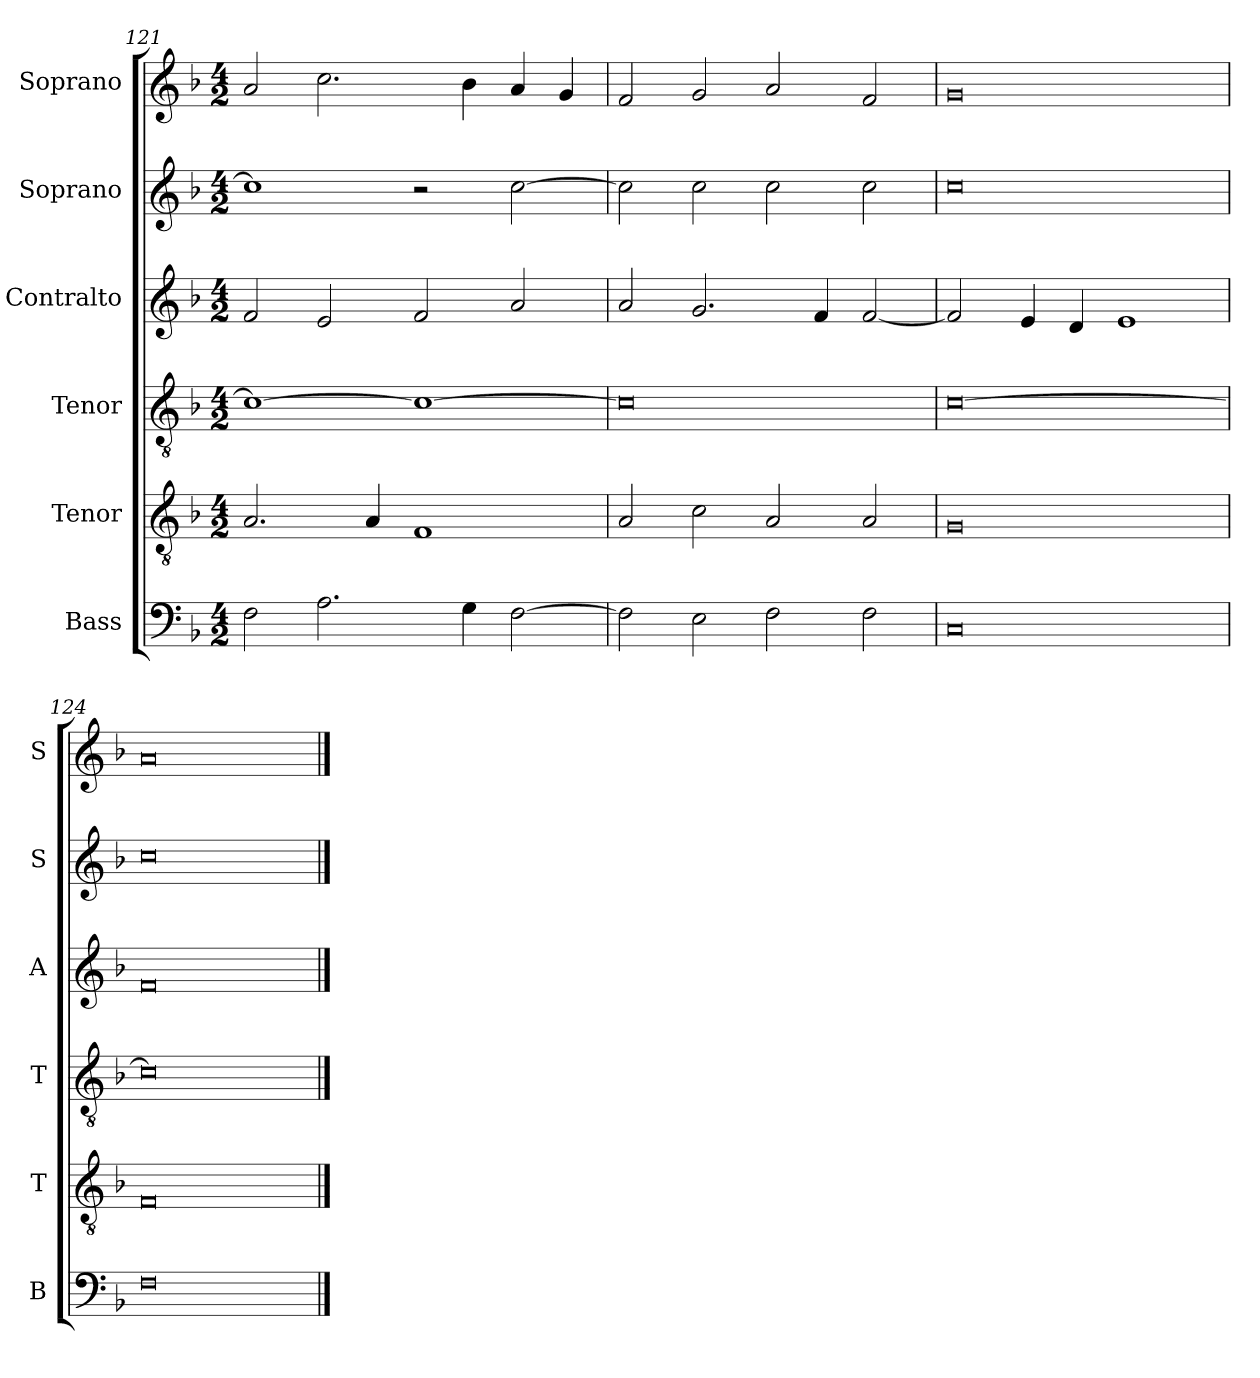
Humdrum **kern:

**kern	**kern	**kern	**kern	**kern	**kern
*part6	*part5	*part4	*part3	*part2	*part1
*staff6	*staff5	*staff4	*staff3	*staff2	*staff1
*I"Bass	*I"Tenor	*I"Tenor	*I"Contralto	*I"Soprano	*I"Soprano
*I'B	*I'T	*I'T	*I'A	*I'S	*I'S
*clefF4	*clefGv2	*clefGv2	*clefG2	*clefG2	*clefG2
*k[b-]	*k[b-]	*k[b-]	*k[b-]	*k[b-]	*k[b-]
*F:ion	*F:ion	*F:ion	*F:ion	*F:ion	*F:ion
*M4/2	*M4/2	*M4/2	*M4/2	*M4/2	*M4/2
=121	=121	=121	=121	=121	=121
2F	2.A	1c_	2f	1cc]	2a
2.A	.	.	2e	.	2.cc
.	4A	.	.	.	.
.	1F	1c_	2f	2r	.
4G	.	.	.	.	4b-
[2F	.	.	2a	[2cc	4a
.	.	.	.	.	4g
=122	=122	=122	=122	=122	=122
2F]	2A	0c]	2a	2cc]	2f
2E	2c	.	2.g	2cc	2g
2F	2A	.	.	2cc	2a
.	.	.	4f	.	.
2F	2A	.	[2f	2cc	2f
=123	=123	=123	=123	=123	=123
0C	0G	[0c	2f]	0cc	0g
.	.	.	4e	.	.
.	.	.	4d	.	.
.	.	.	1e	.	.
=124	=124	=124	=124	=124	=124
0F	0F	0c]	0f	0cc	0a
==	==	==	==	==	==
*-	*-	*-	*-	*-	*-
